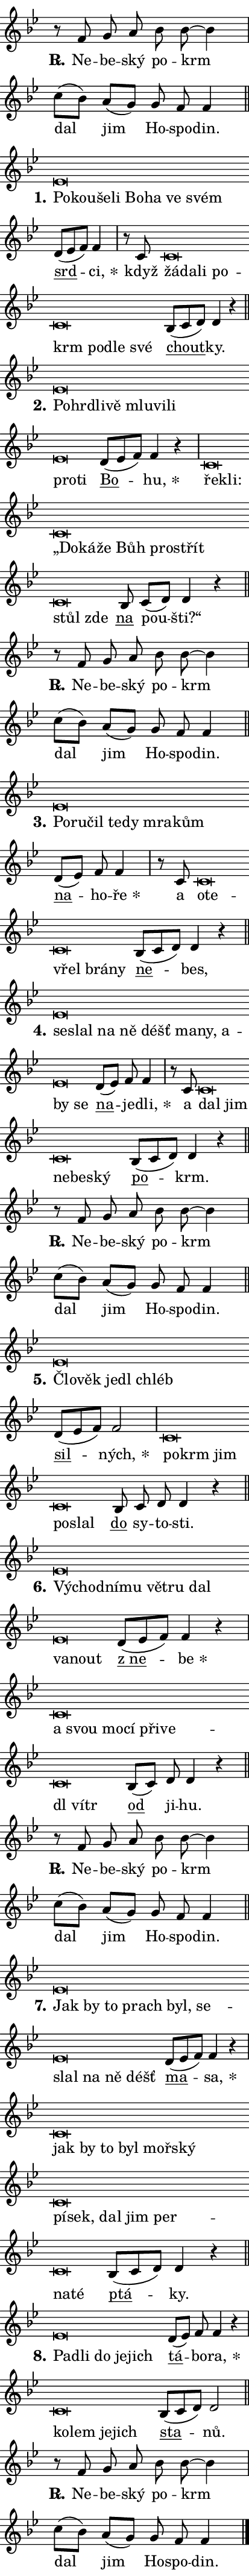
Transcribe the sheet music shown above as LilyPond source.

\version "2.22.1"
\header { tagline = "" }
\paper {
  indent = 0\cm
  top-margin = 0\cm
  right-margin = 0\cm
  bottom-margin = 0\cm
  left-margin = 0\cm
  paper-width = 7\cm
  page-breaking = #ly:one-page-breaking
  system-system-spacing.basic-distance = #11
  score-system-spacing.basic-distance = #11.3
  ragged-last = ##f
}


%% Author: Thomas Morley
%% https://lists.gnu.org/archive/html/lilypond-user/2020-05/msg00002.html
#(define (line-position grob)
"Returns position of @var[grob} in current system:
   @code{'start}, if at first time-step
   @code{'end}, if at last time-step
   @code{'middle} otherwise
"
  (let* ((col (ly:item-get-column grob))
         (ln (ly:grob-object col 'left-neighbor))
         (rn (ly:grob-object col 'right-neighbor))
         (col-to-check-left (if (ly:grob? ln) ln col))
         (col-to-check-right (if (ly:grob? rn) rn col))
         (break-dir-left
           (and
             (ly:grob-property col-to-check-left 'non-musical #f)
             (ly:item-break-dir col-to-check-left)))
         (break-dir-right
           (and
             (ly:grob-property col-to-check-right 'non-musical #f)
             (ly:item-break-dir col-to-check-right))))
        (cond ((eqv? 1 break-dir-left) 'start)
              ((eqv? -1 break-dir-right) 'end)
              (else 'middle))))

#(define (tranparent-at-line-position vctor)
  (lambda (grob)
  "Relying on @code{line-position} select the relevant enry from @var{vctor}.
Used to determine transparency,"
    (case (line-position grob)
      ((end) (not (vector-ref vctor 0)))
      ((middle) (not (vector-ref vctor 1)))
      ((start) (not (vector-ref vctor 2))))))

noteHeadBreakVisibility =
#(define-music-function (break-visibility)(vector?)
"Makes @code{NoteHead}s transparent relying on @var{break-visibility}"
#{
  \override NoteHead.transparent =
    #(tranparent-at-line-position break-visibility)
#})

#(define delete-ledgers-for-transparent-note-heads
  (lambda (grob)
    "Reads whether a @code{NoteHead} is transparent.
If so this @code{NoteHead} is removed from @code{'note-heads} from
@var{grob}, which is supposed to be @code{LedgerLineSpanner}.
As a result ledgers are not printed for this @code{NoteHead}"
    (let* ((nhds-array (ly:grob-object grob 'note-heads))
           (nhds-list
             (if (ly:grob-array? nhds-array)
                 (ly:grob-array->list nhds-array)
                 '()))
           ;; Relies on the transparent-property being done before
           ;; Staff.LedgerLineSpanner.after-line-breaking is executed.
           ;; This is fragile ...
           (to-keep
             (remove
               (lambda (nhd)
                 (ly:grob-property nhd 'transparent #f))
               nhds-list)))
      ;; TODO find a better method to iterate over grob-arrays, similiar
      ;; to filter/remove etc for lists
      ;; For now rebuilt from scratch
      (set! (ly:grob-object grob 'note-heads)  '())
      (for-each
        (lambda (nhd)
          (ly:pointer-group-interface::add-grob grob 'note-heads nhd))
        to-keep))))

hideNotes = {
  \noteHeadBreakVisibility #begin-of-line-visible
}
unHideNotes = {
  \noteHeadBreakVisibility #all-visible
}

% work-around for resetting accidentals
% https://lilypond.org/doc/v2.23/Documentation/notation/displaying-rhythms#unmetered-music
cadenzaMeasure = {
  \cadenzaOff
  \partial 1024 s1024
  \cadenzaOn
}

#(define-markup-command (accent layout props text) (markup?)
  "Underline accented syllable"
  (interpret-markup layout props
    #{\markup \override #'(offset . 4.3) \underline { #text }#}))

responsum = \markup \concat {
  "R" \hspace #-1.05 \path #0.1 #'((moveto 0 0.07) (lineto 0.9 0.8)) \hspace #0.05 "."
}

\layout {
    \context {
        \Staff
        \remove "Time_signature_engraver"
        \override LedgerLineSpanner.after-line-breaking = #delete-ledgers-for-transparent-note-heads
    }
    \context {
        \Voice {
            \override NoteHead.output-attributes = #'((class . "notehead"))
            \override Hairpin.height = #0.55
        }
    }
    \context {
        \Lyrics {
            \override StanzaNumber.output-attributes = #'((class . "stanzanumber"))
            \override LyricSpace.minimum-distance = #0.9
            \override LyricText.font-name = #"TeX Gyre Schola"
            \override LyricText.font-size = 1
            \override StanzaNumber.font-name = #"TeX Gyre Schola Bold"
            \override StanzaNumber.font-size = 1
        }
    }
}

% magnetic-lyrics.ily
%
%   written by
%     Jean Abou Samra <jean@abou-samra.fr>
%     Werner Lemberg <wl@gnu.org>
%
%   adapted by
%     Jiri Hon <jiri.hon@gmail.com>
%
% Version 2022-Apr-15

% https://www.mail-archive.com/lilypond-user@gnu.org/msg149350.html

#(define (Left_hyphen_pointer_engraver context)
   "Collect syllable-hyphen-syllable occurrences in lyrics and store
them in properties.  This engraver only looks to the left.  For
example, if the lyrics input is @code{foo -- bar}, it does the
following.

@itemize @bullet
@item
Set the @code{text} property of the @code{LyricHyphen} grob between
@q{foo} and @q{bar} to @code{foo}.

@item
Set the @code{left-hyphen} property of the @code{LyricText} grob with
text @q{foo} to the @code{LyricHyphen} grob between @q{foo} and
@q{bar}.
@end itemize

Use this auxiliary engraver in combination with the
@code{lyric-@/text::@/apply-@/magnetic-@/offset!} hook."
   (let ((hyphen #f)
         (text #f))
     (make-engraver
      (acknowledgers
       ((lyric-syllable-interface engraver grob source-engraver)
        (set! text grob)))
      (end-acknowledgers
       ((lyric-hyphen-interface engraver grob source-engraver)
        ;(when (not (grob::has-interface grob 'lyric-space-interface))
          (set! hyphen grob)));)
      ((stop-translation-timestep engraver)
       (when (and text hyphen)
         (ly:grob-set-object! text 'left-hyphen hyphen))
       (set! text #f)
       (set! hyphen #f)))))

#(define (lyric-text::apply-magnetic-offset! grob)
   "If the space between two syllables is less than the value in
property @code{LyricText@/.details@/.squash-threshold}, move the right
syllable to the left so that it gets concatenated with the left
syllable.

Use this function as a hook for
@code{LyricText@/.after-@/line-@/breaking} if the
@code{Left_@/hyphen_@/pointer_@/engraver} is active."
   (let ((hyphen (ly:grob-object grob 'left-hyphen #f)))
     (when hyphen
       (let ((left-text (ly:spanner-bound hyphen LEFT)))
         (when (grob::has-interface left-text 'lyric-syllable-interface)
           (let* ((common (ly:grob-common-refpoint grob left-text X))
                  (this-x-ext (ly:grob-extent grob common X))
                  (left-x-ext
                   (begin
                     ;; Trigger magnetism for left-text.
                     (ly:grob-property left-text 'after-line-breaking)
                     (ly:grob-extent left-text common X)))
                  ;; `delta` is the gap width between two syllables.
                  (delta (- (interval-start this-x-ext)
                            (interval-end left-x-ext)))
                  (details (ly:grob-property grob 'details))
                  (threshold (assoc-get 'squash-threshold details 0.2)))
             (when (< delta threshold)
               (let* (;; We have to manipulate the input text so that
                      ;; ligatures crossing syllable boundaries are not
                      ;; disabled.  For languages based on the Latin
                      ;; script this is essentially a beautification.
                      ;; However, for non-Western scripts it can be a
                      ;; necessity.
                      (lt (ly:grob-property left-text 'text))
                      (rt (ly:grob-property grob 'text))
                      (is-space (grob::has-interface hyphen 'lyric-space-interface))
                      (space (if is-space " " ""))
                      (space-markup (grob-interpret-markup grob " "))
                      (space-size (interval-length (ly:stencil-extent space-markup X)))
                      (extra-delta (if is-space space-size 0))
                      ;; Append new syllable.
                      (ltrt-space (if (and (string? lt) (string? rt))
                                (string-append lt space rt)
                                (make-concat-markup (list lt space rt))))
                      ;; Right-align `ltrt` to the right side.
                      (ltrt-space-markup (grob-interpret-markup
                               grob
                               (make-translate-markup
                                (cons (interval-length this-x-ext) 0)
                                (make-right-align-markup ltrt-space)))))
                 (begin
                   ;; Don't print `left-text`.
                   (ly:grob-set-property! left-text 'stencil #f)
                   ;; Set text and stencil (which holds all collected
                   ;; syllables so far) and shift it to the left.
                   (ly:grob-set-property! grob 'text ltrt-space)
                   (ly:grob-set-property! grob 'stencil ltrt-space-markup)
                   (ly:grob-translate-axis! grob (- (- delta extra-delta)) X))))))))))


#(define (lyric-hyphen::displace-bounds-first grob)
   ;; Make very sure this callback isn't triggered too early.
   (let ((left (ly:spanner-bound grob LEFT))
         (right (ly:spanner-bound grob RIGHT)))
     (ly:grob-property left 'after-line-breaking)
     (ly:grob-property right 'after-line-breaking)
     (ly:lyric-hyphen::print grob)))

squashThreshold = #0.4

\layout {
  \context {
    \Lyrics
    \consists #Left_hyphen_pointer_engraver
    \override LyricText.after-line-breaking =
      #lyric-text::apply-magnetic-offset!
    \override LyricHyphen.stencil = #lyric-hyphen::displace-bounds-first
    \override LyricText.details.squash-threshold = \squashThreshold
    \override LyricHyphen.minimum-distance = 0
    \override LyricHyphen.minimum-length = \squashThreshold
  }
}

squash = \override LyricText.details.squash-threshold = 9999
unSquash = \override LyricText.details.squash-threshold = \squashThreshold

left = \override LyricText.self-alignment-X = #LEFT
unLeft = \revert LyricText.self-alignment-X

starOffset = #(lambda (grob) 
                (let ((x_offset (ly:self-alignment-interface::aligned-on-x-parent grob)))
                  (if (= x_offset 0) 0 (+ x_offset 1.2))))

star = #(define-music-function (syllable)(string?)
"Append star separator at the end of a syllable"
#{
  \once \override LyricText.X-offset = #starOffset
  \lyricmode { \markup {
    #syllable
    \override #'((font-name . "TeX Gyre Schola Bold")) \hspace #0.2 \lower #0.65 \larger "*"
  } }
#})

starAccent = #(define-music-function (syllable)(string?)
"Append star separator at the end of a syllable and make accent"
#{
  \once \override LyricText.X-offset = #starOffset
  \lyricmode { \markup {
    \accent #syllable
    \override #'((font-name . "TeX Gyre Schola Bold")) \hspace #0.2 \lower #0.65 \larger "*"
  } }
#})

breath = #(define-music-function (syllable)(string?)
"Append breathing indicator at the end of a syllable"
#{
  \lyricmode { \markup { #syllable "+" } }
#})

optionalBreath = #(define-music-function (syllable)(string?)
"Append optional breathing indicator at the end of a syllable"
#{
  \lyricmode { \markup { #syllable "(+)" } }
#})


\score {
    <<
        \new Voice = "melody" { \cadenzaOn \key bes \major \relative { r8 f' g a bes bes~ bes4 \cadenzaMeasure \bar "|" c8[( bes)] a[( g)] g f f4 \cadenzaMeasure \bar "||" \break } }
        \new Lyrics \lyricsto "melody" { \lyricmode { \set stanza = \responsum
Ne -- be -- ský po -- krm dal jim Ho -- spo -- din. } }
    >>
    \layout {}
}

\score {
    <<
        \new Voice = "melody" { \cadenzaOn \key bes \major \relative { es'\breve*1/16 \hideNotes \breve*1/16 \bar "" \breve*1/16 \bar "" \breve*1/16 \bar "" \breve*1/16 \bar "" \breve*1/16 \bar "" \breve*1/16 \breve*1/16 \bar "" \unHideNotes \bar "" d8[( es f)] f4 \cadenzaMeasure \bar "|" r8 c8 c\breve*1/16 \hideNotes \breve*1/16 \bar "" \breve*1/16 \bar "" \breve*1/16 \bar "" \breve*1/16 \bar "" \breve*1/16 \bar "" \breve*1/16 \breve*1/16 \bar "" \unHideNotes \bar "" bes8[( c d)] d4 r \cadenzaMeasure \bar "||" \break } }
        \new Lyrics \lyricsto "melody" { \lyricmode { \set stanza = "1."
\left Po -- \squash kou -- še -- li Bo -- ha ve svém \unLeft \unSquash \markup \accent srd -- \star ci, když \left žá -- \squash da -- li po -- krm po -- dle své \unLeft \unSquash \markup \accent chout -- ky. } }
    >>
    \layout {}
}

\score {
    <<
        \new Voice = "melody" { \cadenzaOn \key bes \major \relative { es'\breve*1/16 \hideNotes \breve*1/16 \bar "" \breve*1/16 \bar "" \breve*1/16 \bar "" \breve*1/16 \bar "" \breve*1/16 \bar "" \breve*1/16 \bar "" \breve*1/16 \breve*1/16 \bar "" \unHideNotes \bar "" d8[( es f)] f4 r \cadenzaMeasure \bar "|" c\breve*1/16 \hideNotes \breve*1/16 \bar "" \breve*1/16 \bar "" \breve*1/16 \bar "" \breve*1/16 \bar "" \breve*1/16 \bar "" \breve*1/16 \bar "" \breve*1/16 \bar "" \breve*1/16 \breve*1/16 \bar "" \unHideNotes \bar "" bes8 c[( d)] d4 r \cadenzaMeasure \bar "||" \break } }
        \new Lyrics \lyricsto "melody" { \lyricmode { \set stanza = "2."
\left Po -- \squash hr -- dli -- vě mlu -- vi -- li pro -- ti \unLeft \unSquash \markup \accent Bo -- \star hu, \left ře -- \squash kli: „Do -- ká -- že Bůh pro -- střít stůl zde \unLeft \unSquash \markup \accent na pou -- šti?“ } }
    >>
    \layout {}
}

\score {
    <<
        \new Voice = "melody" { \cadenzaOn \key bes \major \relative { r8 f' g a bes bes~ bes4 \cadenzaMeasure \bar "|" c8[( bes)] a[( g)] g f f4 \cadenzaMeasure \bar "||" \break } }
        \new Lyrics \lyricsto "melody" { \lyricmode { \set stanza = \responsum
Ne -- be -- ský po -- krm dal jim Ho -- spo -- din. } }
    >>
    \layout {}
}

\score {
    <<
        \new Voice = "melody" { \cadenzaOn \key bes \major \relative { es'\breve*1/16 \hideNotes \breve*1/16 \bar "" \breve*1/16 \bar "" \breve*1/16 \bar "" \breve*1/16 \bar "" \breve*1/16 \breve*1/16 \bar "" \unHideNotes \bar "" d8[( es)] f f4 \cadenzaMeasure \bar "|" r8 c8 c\breve*1/16 \hideNotes \breve*1/16 \bar "" \breve*1/16 \bar "" \breve*1/16 \breve*1/16 \bar "" \unHideNotes \bar "" bes8[( c d)] d4 r \cadenzaMeasure \bar "||" \break } }
        \new Lyrics \lyricsto "melody" { \lyricmode { \set stanza = "3."
\left Po -- \squash ru -- čil te -- dy mra -- kům \unLeft \unSquash \markup \accent na -- ho -- \star ře a \left o -- \squash te -- vřel brá -- ny \unLeft \unSquash \markup \accent ne -- bes, } }
    >>
    \layout {}
}

\score {
    <<
        \new Voice = "melody" { \cadenzaOn \key bes \major \relative { es'\breve*1/16 \hideNotes \breve*1/16 \bar "" \breve*1/16 \bar "" \breve*1/16 \bar "" \breve*1/16 \bar "" \breve*1/16 \bar "" \breve*1/16 \bar "" \breve*1/16 \bar "" \breve*1/16 \breve*1/16 \bar "" \unHideNotes \bar "" d8[( es)] f f4 \cadenzaMeasure \bar "|" r8 c8 c\breve*1/16 \hideNotes \breve*1/16 \bar "" \breve*1/16 \bar "" \breve*1/16 \breve*1/16 \bar "" \unHideNotes \bar "" bes8[( c d)] d4 r \cadenzaMeasure \bar "||" \break } }
        \new Lyrics \lyricsto "melody" { \lyricmode { \set stanza = "4."
\left se -- \squash slal na ně déšť ma -- ny, a -- by se \unLeft \unSquash \markup \accent na -- je -- \star dli, a \left dal \squash jim ne -- be -- ský \unLeft \unSquash \markup \accent po -- krm. } }
    >>
    \layout {}
}

\score {
    <<
        \new Voice = "melody" { \cadenzaOn \key bes \major \relative { r8 f' g a bes bes~ bes4 \cadenzaMeasure \bar "|" c8[( bes)] a[( g)] g f f4 \cadenzaMeasure \bar "||" \break } }
        \new Lyrics \lyricsto "melody" { \lyricmode { \set stanza = \responsum
Ne -- be -- ský po -- krm dal jim Ho -- spo -- din. } }
    >>
    \layout {}
}

\score {
    <<
        \new Voice = "melody" { \cadenzaOn \key bes \major \relative { es'\breve*1/16 \hideNotes \breve*1/16 \bar "" \breve*1/16 \bar "" \breve*1/16 \breve*1/16 \bar "" \unHideNotes \bar "" d8[( es f)] f2 \cadenzaMeasure \bar "|" c\breve*1/16 \hideNotes \breve*1/16 \bar "" \breve*1/16 \bar "" \breve*1/16 \breve*1/16 \bar "" \unHideNotes \bar "" bes8 c d d4 r \cadenzaMeasure \bar "||" \break } }
        \new Lyrics \lyricsto "melody" { \lyricmode { \set stanza = "5."
\left Člo -- \squash věk je -- dl chléb \unLeft \unSquash \markup \accent sil -- \star ných, \left po -- \squash krm jim po -- slal \unLeft \unSquash \markup \accent do sy -- to -- sti. } }
    >>
    \layout {}
}

\score {
    <<
        \new Voice = "melody" { \cadenzaOn \key bes \major \relative { es'\breve*1/16 \hideNotes \breve*1/16 \bar "" \breve*1/16 \bar "" \breve*1/16 \bar "" \breve*1/16 \bar "" \breve*1/16 \bar "" \breve*1/16 \bar "" \breve*1/16 \breve*1/16 \bar "" \unHideNotes \bar "" d8[( es f)] f4 r \cadenzaMeasure \bar "|" c\breve*1/16 \hideNotes \breve*1/16 \bar "" \breve*1/16 \bar "" \breve*1/16 \bar "" \breve*1/16 \bar "" \breve*1/16 \bar "" \breve*1/16 \bar "" \breve*1/16 \breve*1/16 \bar "" \unHideNotes \bar "" bes8[( c)] d d4 r \cadenzaMeasure \bar "||" \break } }
        \new Lyrics \lyricsto "melody" { \lyricmode { \set stanza = "6."
\left Vý -- \squash chod -- ní -- mu vě -- tru dal va -- nout \unLeft \unSquash \markup \accent "z ne" -- \star be \left a \squash svou mo -- cí při -- ve -- dl ví -- tr \unLeft \unSquash \markup \accent od ji -- hu. } }
    >>
    \layout {}
}

\score {
    <<
        \new Voice = "melody" { \cadenzaOn \key bes \major \relative { r8 f' g a bes bes~ bes4 \cadenzaMeasure \bar "|" c8[( bes)] a[( g)] g f f4 \cadenzaMeasure \bar "||" \break } }
        \new Lyrics \lyricsto "melody" { \lyricmode { \set stanza = \responsum
Ne -- be -- ský po -- krm dal jim Ho -- spo -- din. } }
    >>
    \layout {}
}

\score {
    <<
        \new Voice = "melody" { \cadenzaOn \key bes \major \relative { es'\breve*1/16 \hideNotes \breve*1/16 \bar "" \breve*1/16 \bar "" \breve*1/16 \bar "" \breve*1/16 \bar "" \breve*1/16 \bar "" \breve*1/16 \bar "" \breve*1/16 \bar "" \breve*1/16 \breve*1/16 \bar "" \unHideNotes \bar "" d8[( es f)] f4 r \cadenzaMeasure \bar "|" c\breve*1/16 \hideNotes \breve*1/16 \bar "" \breve*1/16 \bar "" \breve*1/16 \bar "" \breve*1/16 \bar "" \breve*1/16 \bar "" \breve*1/16 \bar "" \breve*1/16 \bar "" \breve*1/16 \bar "" \breve*1/16 \bar "" \breve*1/16 \bar "" \breve*1/16 \breve*1/16 \bar "" \unHideNotes \bar "" bes8[( c d)] d4 r \cadenzaMeasure \bar "||" \break } }
        \new Lyrics \lyricsto "melody" { \lyricmode { \set stanza = "7."
\left Jak \squash by to prach byl, se -- slal na ně déšť \unLeft \unSquash \markup \accent ma -- \star sa, \left jak \squash by to byl moř -- ský pí -- sek, dal jim per -- na -- té \unLeft \unSquash \markup \accent ptá -- ky. } }
    >>
    \layout {}
}

\score {
    <<
        \new Voice = "melody" { \cadenzaOn \key bes \major \relative { es'\breve*1/16 \hideNotes \breve*1/16 \bar "" \breve*1/16 \bar "" \breve*1/16 \breve*1/16 \bar "" \unHideNotes \bar "" d8[( es)] f f4 r \cadenzaMeasure \bar "|" c\breve*1/16 \hideNotes \breve*1/16 \bar "" \breve*1/16 \breve*1/16 \bar "" \unHideNotes \bar "" bes8[( c d)] d2 \cadenzaMeasure \bar "||" \break } }
        \new Lyrics \lyricsto "melody" { \lyricmode { \set stanza = "8."
\left Pa -- \squash dli do je -- jich \unLeft \unSquash \markup \accent tá -- bo -- \star ra, \left ko -- \squash lem je -- jich \unLeft \unSquash \markup \accent sta -- nů. } }
    >>
    \layout {}
}

\score {
    <<
        \new Voice = "melody" { \cadenzaOn \key bes \major \relative { r8 f' g a bes bes~ bes4 \cadenzaMeasure \bar "|" c8[( bes)] a[( g)] g f f4 \cadenzaMeasure \bar "||" \break } \bar "|." }
        \new Lyrics \lyricsto "melody" { \lyricmode { \set stanza = \responsum
Ne -- be -- ský po -- krm dal jim Ho -- spo -- din. } }
    >>
    \layout {}
}
